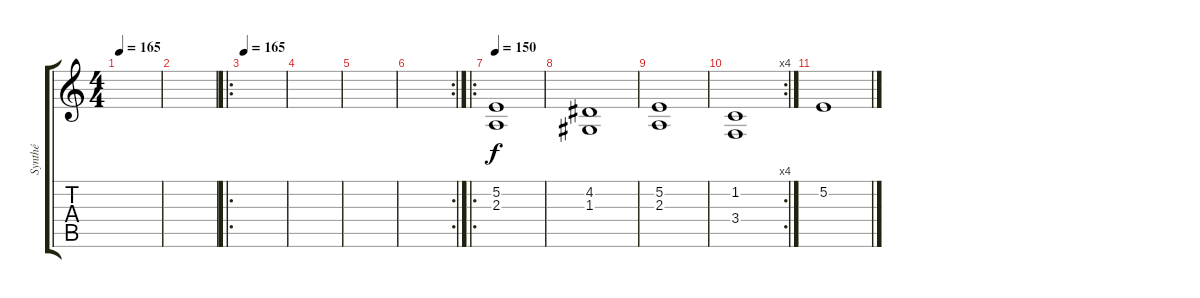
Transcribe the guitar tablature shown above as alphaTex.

\track ("Synthé" "Synthé") {instrument choiraahs}
\staff {score tabs}
\tuning (E4 B3 G3 D3 A2 E2) {hide}
\ts (4 4)
\tempo 165
\clef g2
\ks c
|
|
\ro
\tempo 165
|
|
|
\rc 2
|
\ro
\tempo 150
(5.2 2.3).1 |
(4.2 1.3).1 |
(5.2 2.3).1 |
\rc 4
(1.2 3.4).1 |
5.2.1
